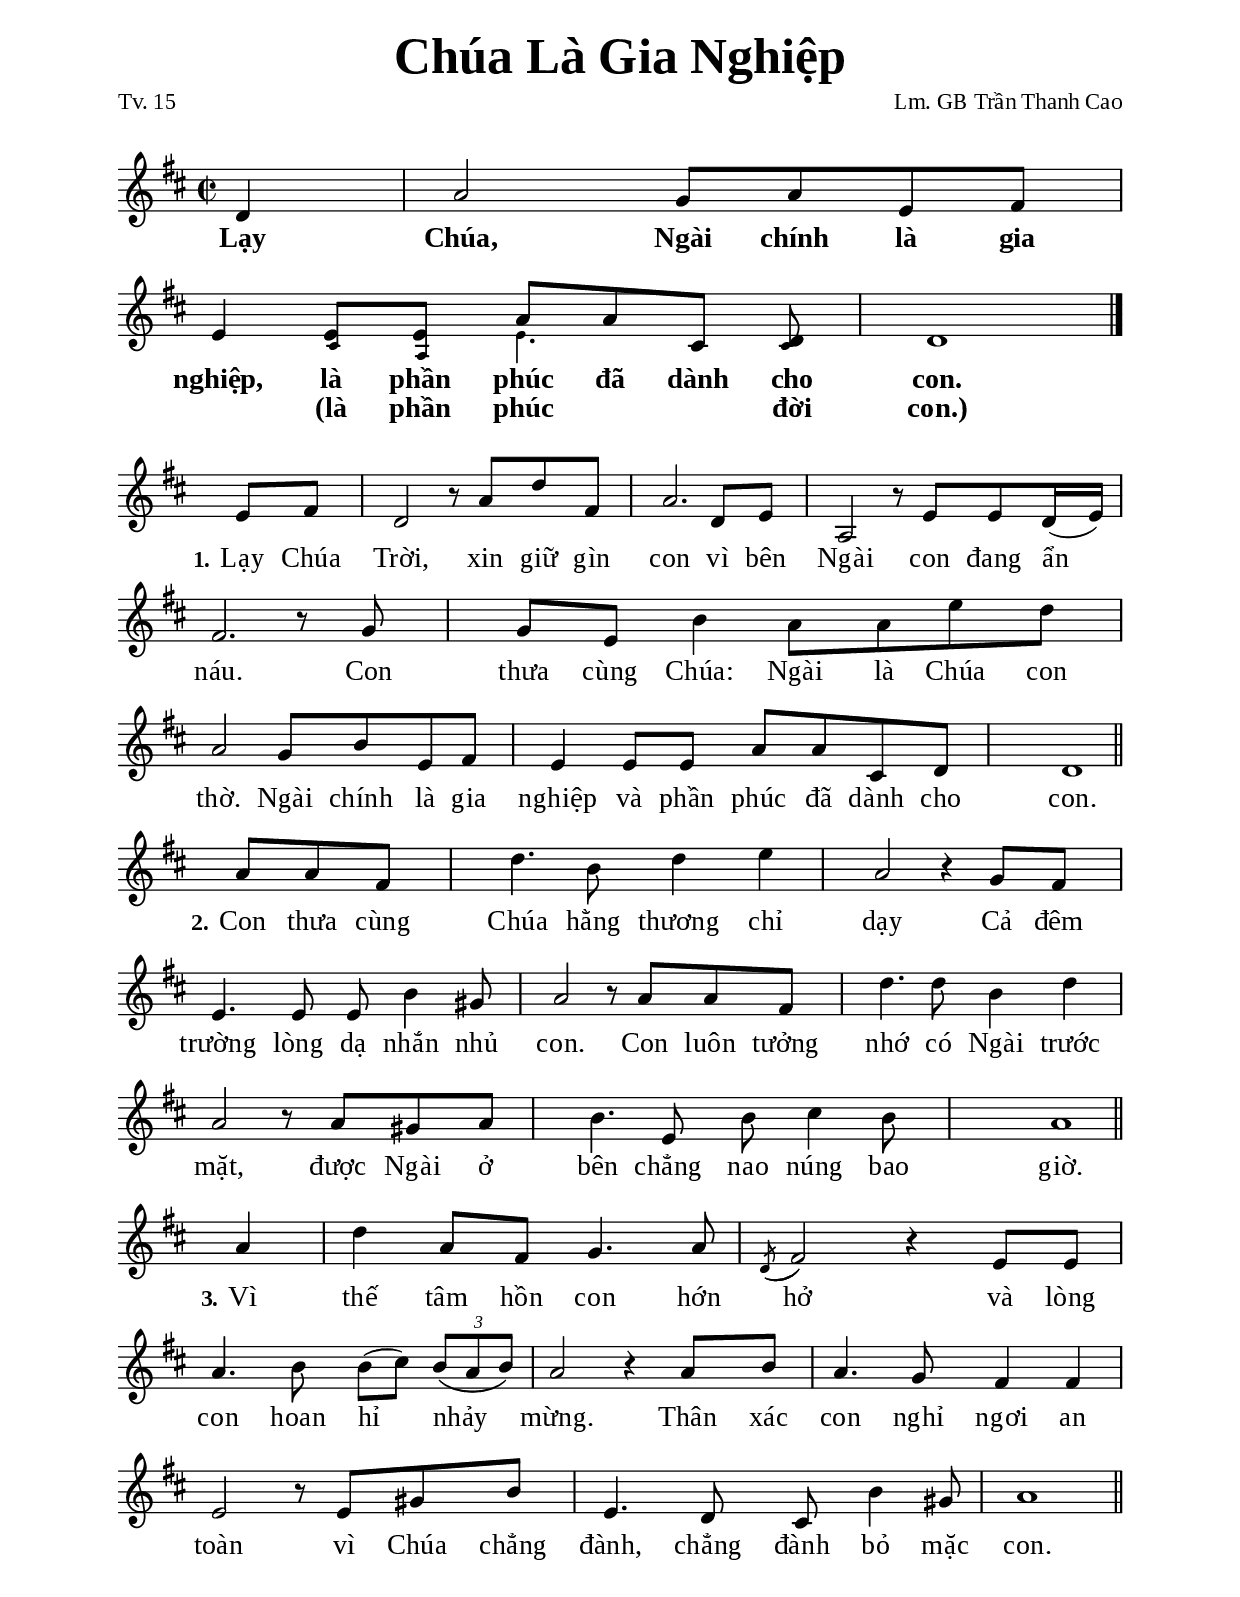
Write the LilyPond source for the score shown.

% Cài đặt chung
\version "2.22.1"
\include "english.ly"

\header {
  title = \markup { \fontsize #3 "Chúa Là Gia Nghiệp" }
  poet = "Tv. 15"
  composer = "Lm. GB Trần Thanh Cao"
  arranger = " "
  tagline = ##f
}

% Nhạc điệp khúc
nhacDiepKhucSop = \relative c' {
  \partial 4 d4 |
  a'2 g8 a e fs |
  e4
  e8 e a a cs, d
  d1 \bar "|."
}

nhacDiepKhucBas = \relative c' {
  \skip 4
  \skip 1
  \skip 4
  cs8 a e'4. cs8 |
  d1 \bar "|."
}

% Nhạc phiên khúc
nhacPhienKhucMot = \relative c' {
  \partial 4 e8 fs |
  d2 r8 a' d fs, |
  a2. d,8 e |
  a,2 r8 e' e d16 (e) |
  fs2. r8 g |
  g e b'4 a8 a e' d |
  a2 g8 b e, fs |
  e4 e8 e a a cs, d |
  d1 \bar "||"
}

nhacPhienKhucHai = \relative c'' {
  \partial 4. a8 a fs |
  d'4. b8 d4 e |
  a,2 r4 g8 fs |
  e4. e8 e b'4 gs8 |
  a2 r8 a a fs |
  d'4. d8 b4 d |
  a2 r8 a gs a |
  b4. e,8 b' cs4 b8 |
  a1 \bar "||"
}

nhacPhienKhucBa = \relative c'' {
  \partial 4 a4 |
  d a8 fs g4. a8 |
  \acciaccatura {d,8(} fs2) r4 e8 e |
  \autoBeamOff
  a4. b8 b ([cs])
  \tuplet 3/2 { b \([a b]\) } |
  \autoBeamOn
  a2 r4 a8 b |
  a4. g8 fs4 fs |
  e2 r8 e gs b |
  e,4. d8 cs b'4 gs8 |
  a1 \bar "||"
}

% Lời điệp khúc
loiDiepKhucSop = \lyricmode {
  Lạy Chúa, Ngài chính là gia nghiệp, là phần phúc đã dành cho con.
}

loiDiepKhucBas = \lyricmode {
  (là phần phúc đời con.)
}

% Lời phiên khúc
loiPhienKhucMot = \lyricmode {
  \set stanza = #"1."
  Lạy Chúa Trời, xin giữ gìn con vì bên Ngài con đang ẩn náu.
  Con thưa cùng Chúa: Ngài là Chúa con thờ.
  Ngài chính là gia nghiệp và phần phúc đã dành cho con.
}

loiPhienKhucHai = \lyricmode {
  \set stanza = #"2."
  Con thưa cùng Chúa hằng thương chỉ dạy
  Cả đêm trường lòng dạ nhắn nhủ con.
  Con luôn tưởng nhớ có Ngài trước mặt,
  được Ngài ở bên chẳng nao núng bao giờ.
}

loiPhienKhucBa = \lyricmode {
  \set stanza = #"3."
  Vì thế tâm hồn con hớn hở và lòng con hoan hỉ 
  \set lyricMelismaAlignment = #LEFT
  nhảy mừng.
  Thân xác con nghỉ ngơi an toàn
  vì Chúa chẳng đành, chẳng đành bỏ mặc con.
}


% Dàn trang
\paper {
  #(set-paper-size "a4")
  top-margin = 15\mm
  bottom-margin = 10\mm
  left-margin = 20\mm
  right-margin = 20\mm
  indent = #0
  #(define fonts
    (make-pango-font-tree
      "Liberation Serif"
      "Liberation Serif"
      "Liberation Serif"
      (/ 20 20)))
  page-count = #1
  system-system-spacing = #'((basic-distance . 12))
  score-system-spacing = #'((basic-distance . 12))
}

% Thiết lập tông và nhịp
TongNhip = { \key d \major \time 2/2 }

% Đổi kích thước nốt cho bè phụ
notBePhu =
#(define-music-function (font-size music) (number? ly:music?)
   (for-some-music
     (lambda (m)
       (if (music-is-of-type? m 'rhythmic-event)
           (begin
             (set! (ly:music-property m 'tweaks)
                   (cons `(font-size . ,font-size)
                         (ly:music-property m 'tweaks)))
             #t)
           #f))
     music)
   music)

\score {
  \new ChoirStaff <<
    \new Staff = diepKhuc \with {
        \consists "Merge_rests_engraver"
        %\magnifyStaff #(magstep +1)
        printPartCombineTexts = ##f
      }
      <<
      \new Voice \TongNhip \partCombine 
        \nhacDiepKhucSop
        \notBePhu -3 { \nhacDiepKhucBas }
      \new NullVoice = nhacThamChieu \nhacDiepKhucSop
      \new Lyrics \lyricsto nhacThamChieu \loiDiepKhucSop
      \new NullVoice = nhacThamChieuBas \nhacDiepKhucBas
      \new Lyrics \lyricsto nhacThamChieuBas \loiDiepKhucBas
      >>
  >>
  \layout {
    \override Lyrics.LyricText.font-series = #'bold
    \override Lyrics.LyricText.font-size = #+2
    \override Lyrics.LyricSpace.minimum-distance = #4.0
    \override Score.BarNumber.break-visibility = ##(#f #f #f)
    \override Score.SpacingSpanner.uniform-stretching = ##t
  }
}

\markup { \vspace #+0.5 }

\score {
  \new ChoirStaff <<
    \new Staff = phienKhuc \with {
        %\magnifyStaff #(magstep +1)
      }
      <<
      \new Voice = beSop {
        \key d \major \time 2/2 \nhacPhienKhucMot
      }
    >>
    \new Lyrics \lyricsto beSop \loiPhienKhucMot
  >>
  \layout {
    \override Staff.TimeSignature.transparent = ##t
    \override Lyrics.LyricText.font-size = #+2
    \override Lyrics.LyricSpace.minimum-distance = #1.5
    \override Score.BarNumber.break-visibility = ##(#f #f #f)
    \override Score.SpacingSpanner.uniform-stretching = ##t
    \override Score.SpacingSpanner packed-spacing = ##t
  }
}

\score {
  \new ChoirStaff <<
    \new Staff = phienKhuc \with {
        %\magnifyStaff #(magstep +1)
      }
      <<
      \new Voice = beSop {
        \key d \major \time 2/2 \nhacPhienKhucHai
      }
    >>
    \new Lyrics \lyricsto beSop \loiPhienKhucHai
  >>
  \layout {
    \override Staff.TimeSignature.transparent = ##t
    \override Lyrics.LyricText.font-size = #+2
    \override Lyrics.LyricSpace.minimum-distance = #1.5
    \override Score.BarNumber.break-visibility = ##(#f #f #f)
    \override Score.SpacingSpanner.uniform-stretching = ##t
    \override Score.SpacingSpanner packed-spacing = ##t
  }
}

\score {
  \new ChoirStaff <<
    \new Staff = phienKhuc \with {
        %\magnifyStaff #(magstep +1)
      }
      <<
      \new Voice = beSop {
        \key d \major \time 2/2 \nhacPhienKhucBa
      }
    >>
    \new Lyrics \lyricsto beSop \loiPhienKhucBa
  >>
  \layout {
    \override Staff.TimeSignature.transparent = ##t
    \override Lyrics.LyricText.font-size = #+2
    \override Lyrics.LyricSpace.minimum-distance = #3
    \override Score.BarNumber.break-visibility = ##(#f #f #f)
    \override Score.SpacingSpanner.uniform-stretching = ##t
    %\override Score.SpacingSpanner packed-spacing = ##t
    %\override Score.SpacingSpanner.strict-grace-spacing = ##t
  }
}
